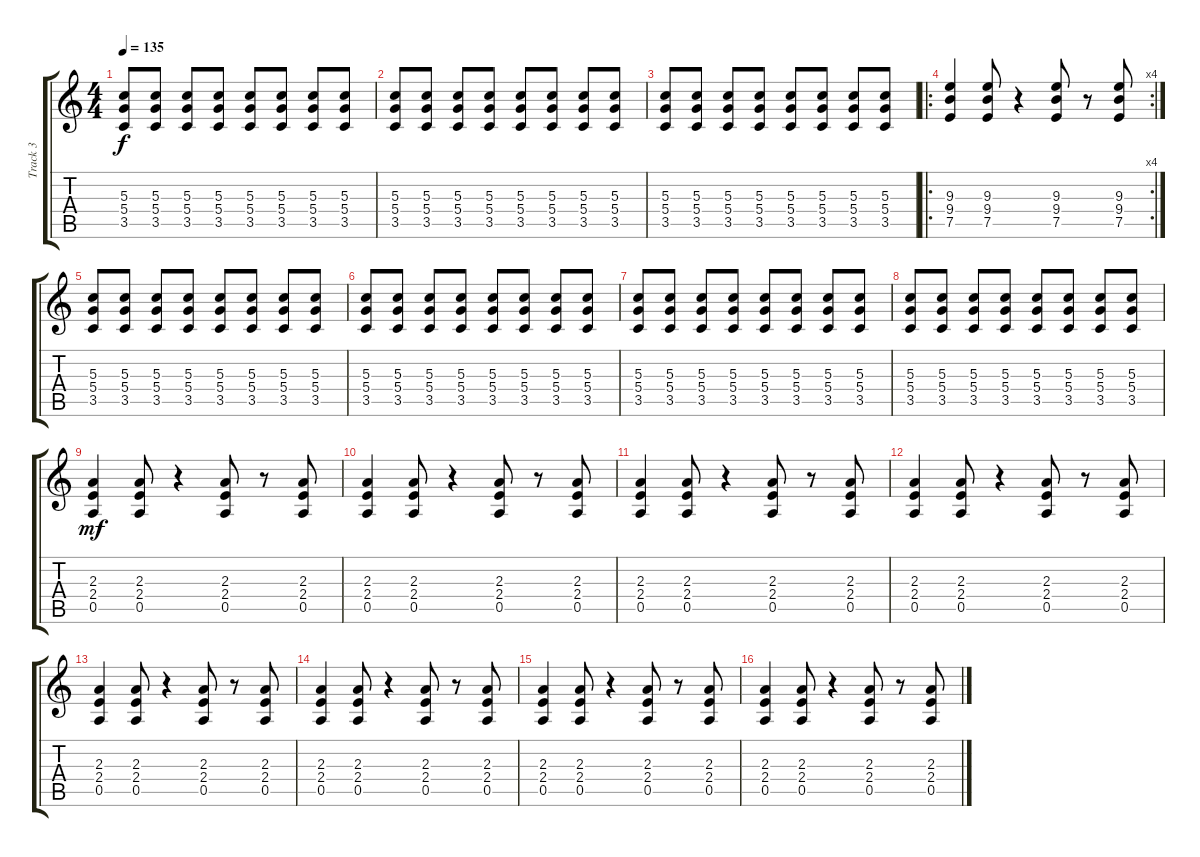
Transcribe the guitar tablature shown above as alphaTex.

\track ("Track 3" "Track 3") {instrument distortionguitar}
\staff {score tabs}
\tuning (E4 B3 G3 D3 A2 E2) {hide}
\ts (4 4)
\tempo 135
\clef g2
\ks c
(5.3 5.4 3.5).8{dy f} (5.3 5.4 3.5).8 (5.3 5.4 3.5).8 (5.3 5.4 3.5).8 (5.3 5.4 3.5).8 (5.3 5.4 3.5).8 (5.3 5.4 3.5).8 (5.3 5.4 3.5).8 |
(5.3 5.4 3.5).8 (5.3 5.4 3.5).8 (5.3 5.4 3.5).8 (5.3 5.4 3.5).8 (5.3 5.4 3.5).8 (5.3 5.4 3.5).8 (5.3 5.4 3.5).8 (5.3 5.4 3.5).8 |
(5.3 5.4 3.5).8 (5.3 5.4 3.5).8 (5.3 5.4 3.5).8 (5.3 5.4 3.5).8 (5.3 5.4 3.5).8 (5.3 5.4 3.5).8 (5.3 5.4 3.5).8 (5.3 5.4 3.5).8 |
\ro
\rc 4
(9.3 9.4 7.5).4 (9.3 9.4 7.5).8 r.4 (9.3 9.4 7.5).8 r.8 (9.3 9.4 7.5).8 |
(5.3 5.4 3.5).8 (5.3 5.4 3.5).8 (5.3 5.4 3.5).8 (5.3 5.4 3.5).8 (5.3 5.4 3.5).8 (5.3 5.4 3.5).8 (5.3 5.4 3.5).8 (5.3 5.4 3.5).8 |
(5.3 5.4 3.5).8 (5.3 5.4 3.5).8 (5.3 5.4 3.5).8 (5.3 5.4 3.5).8 (5.3 5.4 3.5).8 (5.3 5.4 3.5).8 (5.3 5.4 3.5).8 (5.3 5.4 3.5).8 |
(5.3 5.4 3.5).8 (5.3 5.4 3.5).8 (5.3 5.4 3.5).8 (5.3 5.4 3.5).8 (5.3 5.4 3.5).8 (5.3 5.4 3.5).8 (5.3 5.4 3.5).8 (5.3 5.4 3.5).8 |
(5.3 5.4 3.5).8 (5.3 5.4 3.5).8 (5.3 5.4 3.5).8 (5.3 5.4 3.5).8 (5.3 5.4 3.5).8 (5.3 5.4 3.5).8 (5.3 5.4 3.5).8 (5.3 5.4 3.5).8 |
(2.3 2.4 0.5).4{dy mf} (2.3 2.4 0.5).8 r.4 (2.3 2.4 0.5).8 r.8 (2.3 2.4 0.5).8 |
(2.3 2.4 0.5).4 (2.3 2.4 0.5).8 r.4 (2.3 2.4 0.5).8 r.8 (2.3 2.4 0.5).8 |
(2.3 2.4 0.5).4 (2.3 2.4 0.5).8 r.4 (2.3 2.4 0.5).8 r.8 (2.3 2.4 0.5).8 |
(2.3 2.4 0.5).4 (2.3 2.4 0.5).8 r.4 (2.3 2.4 0.5).8 r.8 (2.3 2.4 0.5).8 |
(2.3 2.4 0.5).4 (2.3 2.4 0.5).8 r.4 (2.3 2.4 0.5).8 r.8 (2.3 2.4 0.5).8 |
(2.3 2.4 0.5).4 (2.3 2.4 0.5).8 r.4 (2.3 2.4 0.5).8 r.8 (2.3 2.4 0.5).8 |
(2.3 2.4 0.5).4 (2.3 2.4 0.5).8 r.4 (2.3 2.4 0.5).8 r.8 (2.3 2.4 0.5).8 |
(2.3 2.4 0.5).4 (2.3 2.4 0.5).8 r.4 (2.3 2.4 0.5).8 r.8 (2.3 2.4 0.5).8
